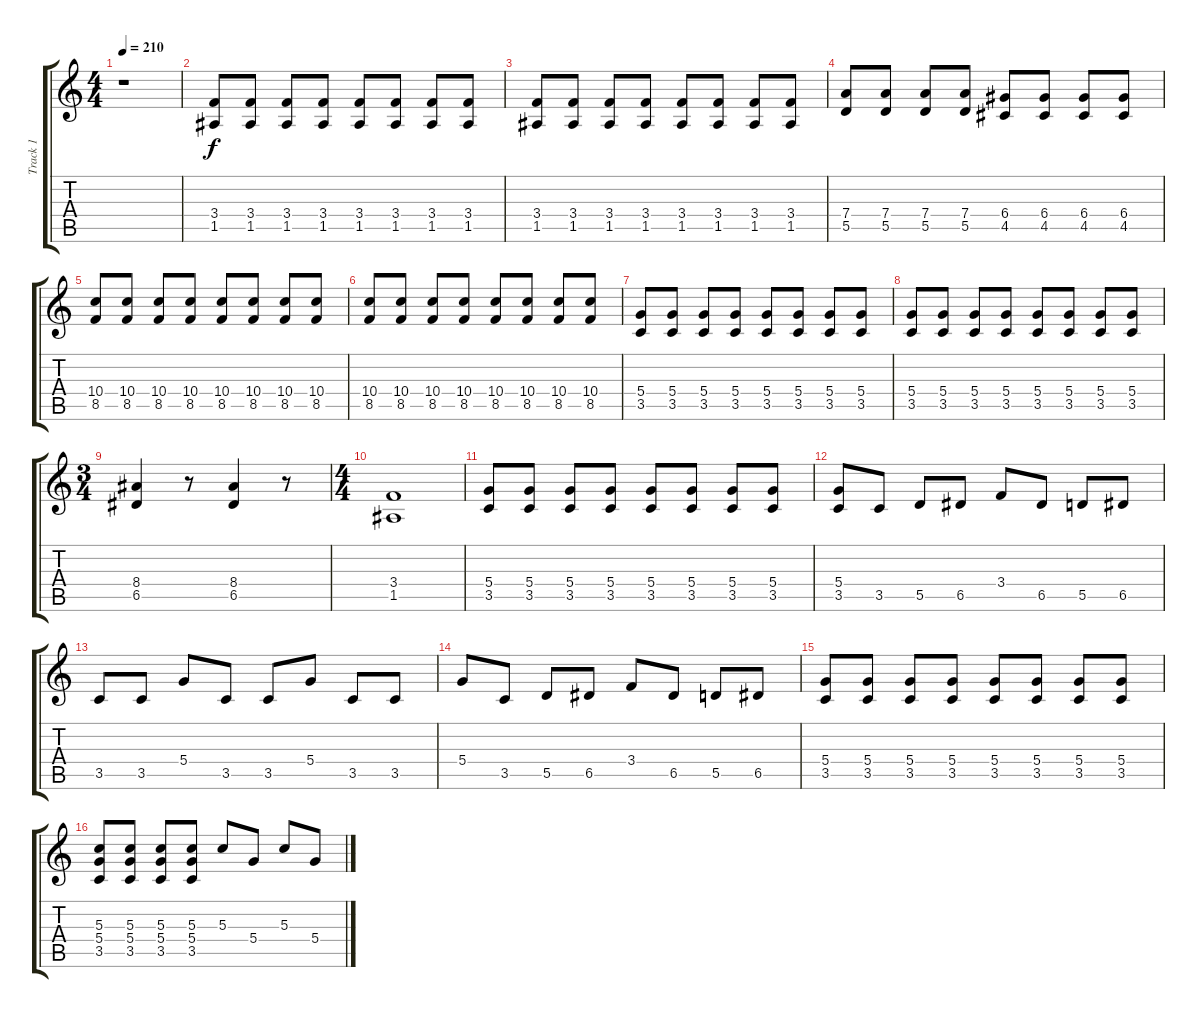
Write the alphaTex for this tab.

\track ("Track 1" "Track 1") {instrument distortionguitar}
\staff {score tabs}
\tuning (E4 B3 G3 D3 A2 E2) {hide}
\ts (4 4)
\tempo 210
\clef g2
\ks c
r.1{dy f} |
(3.4 1.5).8 (3.4 1.5).8 (3.4 1.5).8 (3.4 1.5).8 (3.4 1.5).8 (3.4 1.5).8 (3.4 1.5).8 (3.4 1.5).8 |
(3.4 1.5).8 (3.4 1.5).8 (3.4 1.5).8 (3.4 1.5).8 (3.4 1.5).8 (3.4 1.5).8 (3.4 1.5).8 (3.4 1.5).8 |
(7.4 5.5).8 (7.4 5.5).8 (7.4 5.5).8 (7.4 5.5).8 (6.4 4.5).8 (6.4 4.5).8 (6.4 4.5).8 (6.4 4.5).8 |
(10.4 8.5).8 (10.4 8.5).8 (10.4 8.5).8 (10.4 8.5).8 (10.4 8.5).8 (10.4 8.5).8 (10.4 8.5).8 (10.4 8.5).8 |
(10.4 8.5).8 (10.4 8.5).8 (10.4 8.5).8 (10.4 8.5).8 (10.4 8.5).8 (10.4 8.5).8 (10.4 8.5).8 (10.4 8.5).8 |
(5.4 3.5).8 (5.4 3.5).8 (5.4 3.5).8 (5.4 3.5).8 (5.4 3.5).8 (5.4 3.5).8 (5.4 3.5).8 (5.4 3.5).8 |
(5.4 3.5).8 (5.4 3.5).8 (5.4 3.5).8 (5.4 3.5).8 (5.4 3.5).8 (5.4 3.5).8 (5.4 3.5).8 (5.4 3.5).8 |
\ts (3 4)
(8.4 6.5).4 r.8 (8.4 6.5).4 r.8 |
\ts (4 4)
(3.4 1.5).1 |
(5.4 3.5).8 (5.4 3.5).8 (5.4 3.5).8 (5.4 3.5).8 (5.4 3.5).8 (5.4 3.5).8 (5.4 3.5).8 (5.4 3.5).8 |
(5.4 3.5).8 3.5.8 5.5.8 6.5.8 3.4.8 6.5.8 5.5.8 6.5.8 |
3.5.8 3.5.8 5.4.8 3.5.8 3.5.8 5.4.8 3.5.8 3.5.8 |
5.4.8 3.5.8 5.5.8 6.5.8 3.4.8 6.5.8 5.5.8 6.5.8 |
(5.4 3.5).8 (5.4 3.5).8 (5.4 3.5).8 (5.4 3.5).8 (5.4 3.5).8 (5.4 3.5).8 (5.4 3.5).8 (5.4 3.5).8 |
(5.3 5.4 3.5).8 (5.3 5.4 3.5).8 (5.3 5.4 3.5).8 (5.3 5.4 3.5).8 5.3.8 5.4.8 5.3.8 5.4.8
